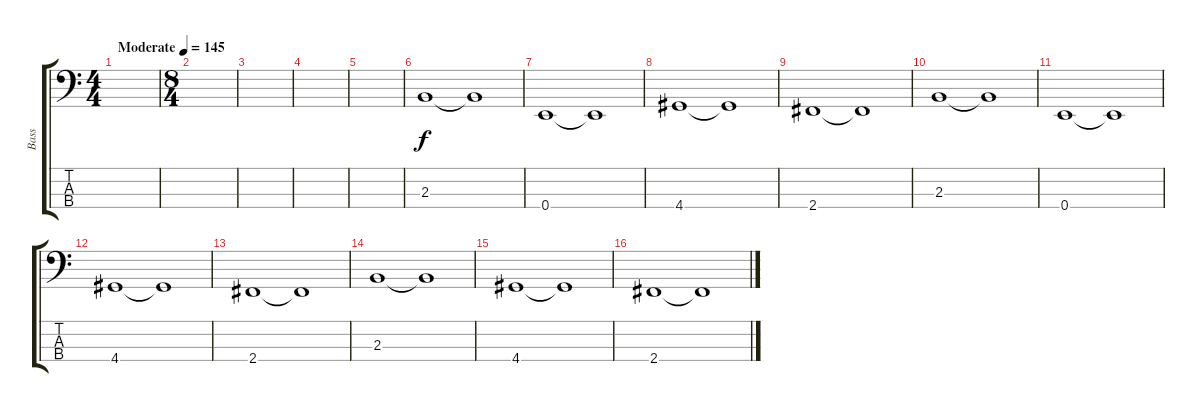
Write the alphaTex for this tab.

\track ("Bass" "Bass") {instrument electricbasspick}
\staff {score tabs}
\tuning (G2 D2 A1 E1) {hide}
\ts (4 4)
\tempo (145 "Moderate")
\clef f4
\ks c
|
\ts (8 4)
|
|
|
|
2.3.1 2.3{t}.1 |
0.4.1 0.4{t}.1 |
4.4.1 4.4{t}.1 |
2.4.1 2.4{t}.1 |
2.3.1 2.3{t}.1 |
0.4.1 0.4{t}.1 |
4.4.1 4.4{t}.1 |
2.4.1 2.4{t}.1 |
2.3.1 2.3{t}.1 |
4.4.1 4.4{t}.1 |
2.4.1 2.4{t}.1
